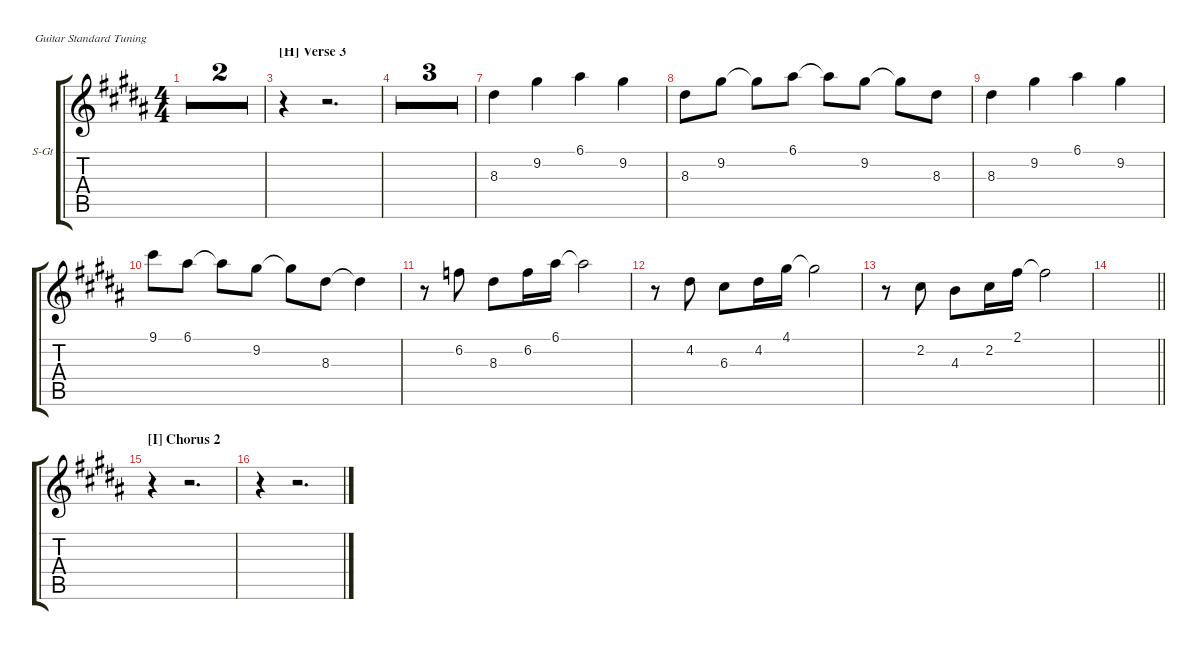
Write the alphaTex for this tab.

\hideDynamics
\bracketExtendMode groupsimilarinstruments
\firstSystemTrackNameOrientation horizontal
\otherSystemsTrackNameOrientation horizontal
\track ("Gtr clean 3" "S-Gt") {multiBarRest instrument acousticguitarsteel}
\staff {score tabs}
\tuning (E4 B3 G3 D3 A2 E2)
\ts (4 4)
\tf triplet16th
\tempo 93
\clef g2
\ks b
r.4{dy mf} r.2{d} |
\barLineRight lightlight
r.4 r.2{d} |
\section ("H" "Verse 3")
r.4 r.2{d} |
r.4 r.2{d} |
r.4 r.2{d} |
r.4 r.2{d} |
8.3{acc #}.4{dy mp} 9.2{acc #}.4 6.1{acc #}.4 9.2{acc #}.4 |
8.3{acc #}.8 9.2{acc #}.8 9.2{t acc #}.8 6.1{acc #}.8 6.1{t acc #}.8 9.2{acc #}.8 9.2{t acc #}.8 8.3{acc #}.8 |
8.3{acc #}.4 9.2{acc #}.4 6.1{acc #}.4 9.2{acc #}.4 |
9.1{acc #}.8 6.1{acc #}.8 6.1{t acc #}.8 9.2{acc #}.8 9.2{t acc #}.8 8.3{acc #}.8 8.3{t acc #}.4 |
r.8 6.2{acc forcenatural}.8 8.3{acc #}.8 6.2{acc forcenatural}.16 6.1{acc #}.16 6.1{t acc #}.2 |
r.8 4.2{acc #}.8 6.3{acc #}.8 4.2{acc #}.16 4.1{acc #}.16 4.1{t acc #}.2 |
r.8 2.2{acc #}.8 4.3{acc forcenatural}.8 2.2{acc #}.16 2.1{acc #}.16 2.1{t acc #}.2 |
\barLineRight lightlight
|
\section ("I" "Chorus 2")
r.4 r.2{d} |
r.4 r.2{d}
